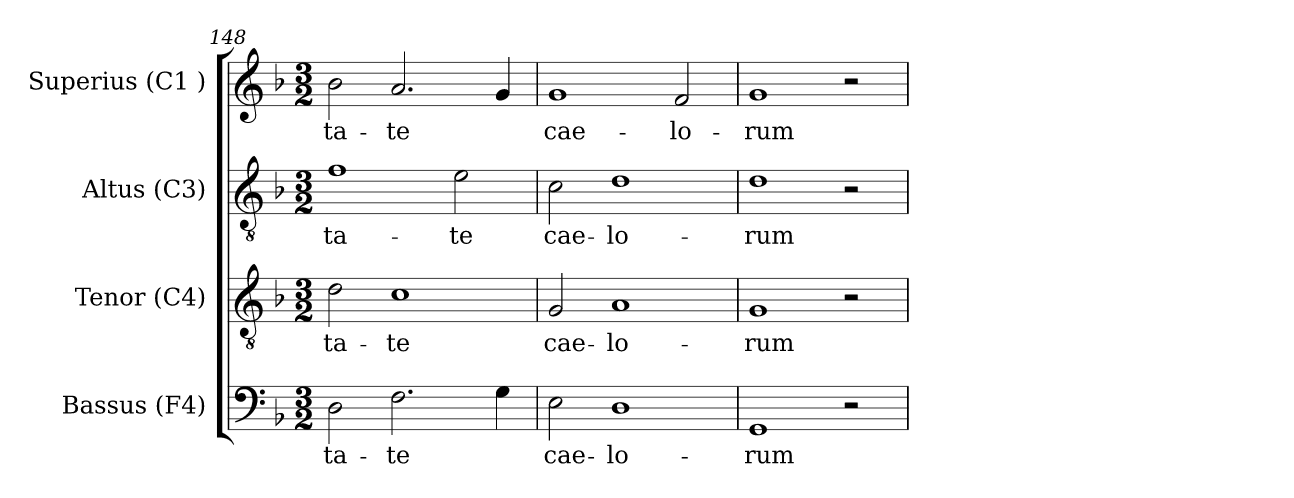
**kern	**text	**kern	**text	**kern	**text	**kern	**text
*part4	*part4	*part3	*part3	*part2	*part2	*part1	*part1
*staff4	*staff4	*staff3	*staff3	*staff2	*staff2	*staff1	*staff1
*I"Bassus (F4)	*	*I"Tenor (C4)	*	*I"Altus (C3)	*	*I"Superius (C1 )	*
*I'B.	*	*I'T.	*	*I'A.	*	*I'S.	*
*clefF4	*	*clefGv2	*	*clefGv2	*	*clefG2	*
*k[b-]	*	*k[b-]	*	*k[b-]	*	*k[b-]	*
*F:	*	*F:	*	*F:	*	*F:	*
*M3/2	*	*M3/2	*	*M3/2	*	*M3/2	*
=148	=148	=148	=148	=148	=148	=148	=148
!	!LO:LY:b:cj	!	!LO:LY:b:cj	!	!LO:LY:b:cj	!	!LO:LY:b:cj
2D\	-ta-	2d\	-ta-	1f	-ta-	2b-\	-ta-
!	!LO:LY:b:cj	!	!LO:LY:b:cj	!	!	!	!LO:LY:b:cj
2.F\	-te	1c	-te	.	.	2.a/	-te
!	!	!	!	!	!LO:LY:b:cj	!	!
.	.	.	.	2e\	-te	.	.
!	!LO:LY:b:cj	!	!	!	!	!	!LO:LY:b:cj
4G\	.	.	.	.	.	4g/	.
=149	=149	=149	=149	=149	=149	=149	=149
!	!LO:LY:b:cj	!	!LO:LY:b:cj	!	!LO:LY:b:cj	!	!LO:LY:b:cj
2E\	cae-	2G/	cae-	2c\	cae-	1g	cae-
!	!LO:LY:b:cj	!	!LO:LY:b:cj	!	!LO:LY:b:cj	!	!
1D	-lo-	1A	-lo-	1d	-lo-	.	.
!	!	!	!	!	!	!	!LO:LY:b:cj
.	.	.	.	.	.	2f/	-lo-
=150	=150	=150	=150	=150	=150	=150	=150
!	!LO:LY:b:cj	!	!LO:LY:b:cj	!	!LO:LY:b:cj	!	!LO:LY:b:cj
1GG	-rum	1G	-rum	1d	-rum	1g	-rum
2r	.	2r	.	2r	.	2r	.
=	=	=	=	=	=	=	=
*-	*-	*-	*-	*-	*-	*-	*-
